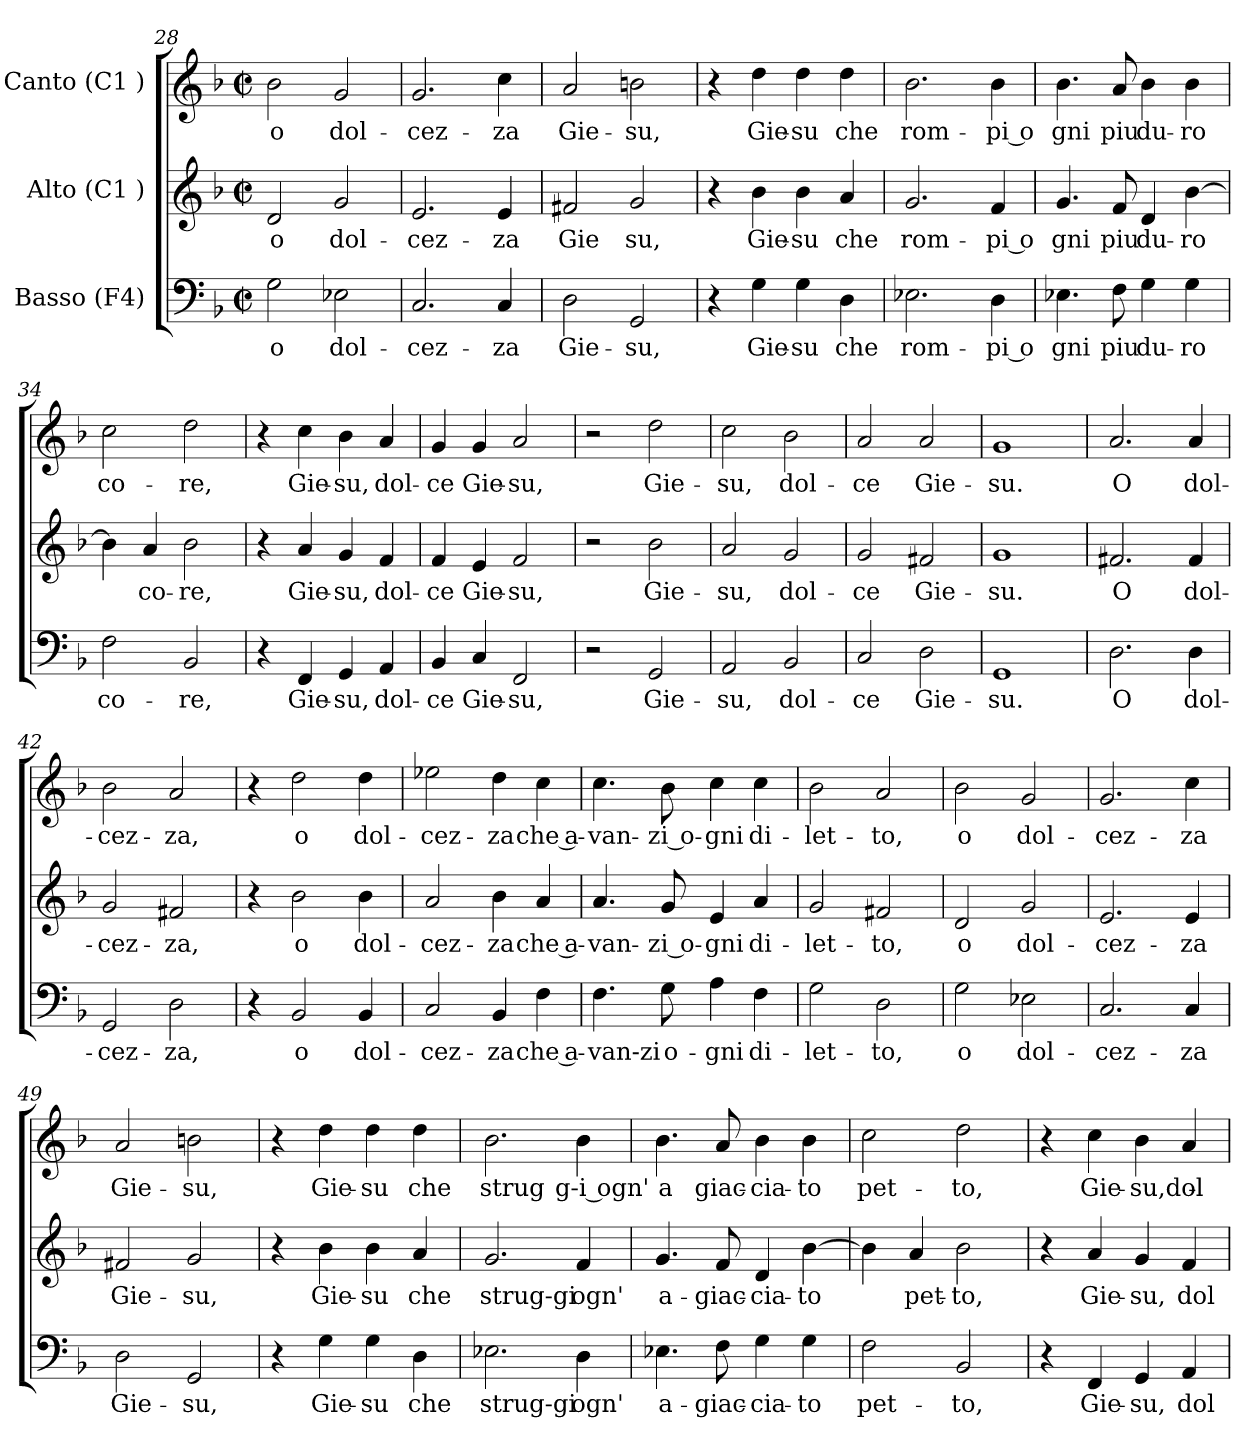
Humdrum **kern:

**kern	**text	**kern	**text	**kern	**text
*part3	*part3	*part2	*part2	*part1	*part1
*staff3	*staff3	*staff2	*staff2	*staff1	*staff1
*I"Basso (F4)	*	*I"Alto (C1 )	*	*I"Canto (C1 )	*
*clefF4	*	*clefG2	*	*clefG2	*
*k[b-]	*	*k[b-]	*	*k[b-]	*
*F:	*	*F:	*	*F:	*
*M2/2	*	*M2/2	*	*M2/2	*
*met(c|)	*	*met(c|)	*	*met(c|)	*
=28	=28	=28	=28	=28	=28
!	!LO:LY:b	!	!LO:LY:b	!	!LO:LY:b
2G\	o	2d/	o	2b-\	o
!	!LO:LY:b	!	!LO:LY:b	!	!LO:LY:b
2E-X\	dol-	2g/	dol-	2g/	dol-
=29	=29	=29	=29	=29	=29
!	!LO:LY:b	!	!LO:LY:b	!	!LO:LY:b
2.C/	-cez-	2.e/	-cez-	2.g/	-cez-
!	!LO:LY:b	!	!LO:LY:b	!	!LO:LY:b
4C/	-za	4e/	-za	4cc\	-za
=30	=30	=30	=30	=30	=30
!	!LO:LY:b	!	!LO:LY:b	!	!LO:LY:b
2D\	Gie-	2f#X/	Gie	2a/	Gie-
!	!LO:LY:b	!	!LO:LY:b	!	!LO:LY:b
2GG/	-su,	2g/	su,	2bn\	-su,
=31	=31	=31	=31	=31	=31
4r	.	4r	.	4r	.
!	!LO:LY:b	!	!LO:LY:b	!	!LO:LY:b
4G\	Gie-	4b-\	Gie-	4dd\	Gie-
!	!LO:LY:b	!	!LO:LY:b	!	!LO:LY:b
4G\	-su	4b-\	-su	4dd\	-su
!	!LO:LY:b	!	!LO:LY:b	!	!LO:LY:b
4D\	che	4a/	che	4dd\	che
=32	=32	=32	=32	=32	=32
!	!LO:LY:b	!	!LO:LY:b	!	!LO:LY:b
2.E-X\	rom-	2.g/	rom-	2.b-\	rom-
!	!LO:LY:b	!	!LO:LY:b	!	!LO:LY:b
4D\	-pi o	4f/	-pi o	4b-\	-pi o
!!LO:LB:g=z
=33	=33	=33	=33	=33	=33
!	!LO:LY:b	!	!LO:LY:b	!	!LO:LY:b
4.E-X\	gni	4.g/	gni	4.b-\	gni
!	!LO:LY:b	!	!LO:LY:b	!	!LO:LY:b
8F\	piu	8f/	piu	8a/	piu
!	!LO:LY:b	!	!LO:LY:b	!	!LO:LY:b
4G\	du-	4d/	du-	4b-\	du-
!	!LO:LY:b	!	!LO:LY:b	!	!LO:LY:b
4G\	-ro	[4b-\	-ro	4b-\	-ro
=34	=34	=34	=34	=34	=34
!	!LO:LY:b	!	!	!	!LO:LY:b
2F\	co-	4b-\]	.	2cc\	co-
!	!	!	!LO:LY:b	!	!
.	.	4a/	co-	.	.
!	!LO:LY:b	!	!LO:LY:b	!	!LO:LY:b
2BB-/	-re,	2b-\	-re,	2dd\	-re,
=35	=35	=35	=35	=35	=35
4r	.	4r	.	4r	.
!	!LO:LY:b	!	!LO:LY:b	!	!LO:LY:b
4FF/	Gie-	4a/	Gie-	4cc\	Gie-
!	!LO:LY:b	!	!LO:LY:b	!	!LO:LY:b
4GG/	-su,	4g/	-su,	4b-\	-su,
!	!LO:LY:b	!	!LO:LY:b	!	!LO:LY:b
4AA/	dol-	4f/	dol-	4a/	dol-
=36	=36	=36	=36	=36	=36
!	!LO:LY:b	!	!LO:LY:b	!	!LO:LY:b
4BB-/	-ce	4f/	-ce	4g/	-ce
!	!LO:LY:b	!	!LO:LY:b	!	!LO:LY:b
4C/	Gie-	4e/	Gie-	4g/	Gie-
!	!LO:LY:b	!	!LO:LY:b	!	!LO:LY:b
2FF/	-su,	2f/	-su,	2a/	-su,
=37	=37	=37	=37	=37	=37
2r	.	2r	.	2r	.
!	!LO:LY:b	!	!LO:LY:b	!	!LO:LY:b
2GG/	Gie-	2b-\	Gie-	2dd\	Gie-
=38	=38	=38	=38	=38	=38
!	!LO:LY:b	!	!LO:LY:b	!	!LO:LY:b
2AA/	-su,	2a/	-su,	2cc\	-su,
!	!LO:LY:b	!	!LO:LY:b	!	!LO:LY:b
2BB-/	dol-	2g/	dol-	2b-\	dol-
=39	=39	=39	=39	=39	=39
!	!LO:LY:b	!	!LO:LY:b	!	!LO:LY:b
2C/	-ce	2g/	-ce	2a/	-ce
!	!LO:LY:b	!	!LO:LY:b	!	!LO:LY:b
2D\	Gie-	2f#X/	Gie-	2a/	Gie-
=40	=40	=40	=40	=40	=40
!	!LO:LY:b	!	!LO:LY:b	!	!LO:LY:b
1GG	-su.	1g	-su.	1g	-su.
!!LO:LB:g=z
=41	=41	=41	=41	=41	=41
!	!LO:LY:b	!	!LO:LY:b	!	!LO:LY:b
2.D\	O	2.f#X/	O	2.a/	O
!	!LO:LY:b	!	!LO:LY:b	!	!LO:LY:b
4D\	dol-	4f#/	dol-	4a/	dol-
=42	=42	=42	=42	=42	=42
!	!LO:LY:b	!	!LO:LY:b	!	!LO:LY:b
2GG/	-cez-	2g/	-cez-	2b-\	-cez-
!	!LO:LY:b	!	!LO:LY:b	!	!LO:LY:b
2D\	-za,	2f#X/	-za,	2a/	-za,
=43	=43	=43	=43	=43	=43
4r	.	4r	.	4r	.
!	!LO:LY:b	!	!LO:LY:b	!	!LO:LY:b
2BB-/	o	2b-\	o	2dd\	o
!	!LO:LY:b	!	!LO:LY:b	!	!LO:LY:b
4BB-/	dol-	4b-\	dol-	4dd\	dol-
=44	=44	=44	=44	=44	=44
!	!LO:LY:b	!	!LO:LY:b	!	!LO:LY:b
2C/	-cez-	2a/	-cez-	2ee-X\	-cez-
!	!LO:LY:b	!	!LO:LY:b	!	!LO:LY:b
4BB-/	-za	4b-\	-za	4dd\	-za
!	!LO:LY:b	!	!LO:LY:b	!	!LO:LY:b
4F\	che a-	4a/	che a-	4cc\	che a-
=45	=45	=45	=45	=45	=45
!	!LO:LY:b	!	!LO:LY:b	!	!LO:LY:b
4.F\	-van-zi	4.a/	-van-	4.cc\	-van-
!	!LO:LY:b	!	!LO:LY:b	!	!LO:LY:b
8G\	o-	8g/	-zi o-	8b-\	-zi o-
!	!LO:LY:b	!	!LO:LY:b	!	!LO:LY:b
4A\	-gni	4e/	-gni	4cc\	-gni
!	!LO:LY:b	!	!LO:LY:b	!	!LO:LY:b
4F\	di-	4a/	di-	4cc\	di-
=46	=46	=46	=46	=46	=46
!	!LO:LY:b	!	!LO:LY:b	!	!LO:LY:b
2G\	-let-	2g/	-let-	2b-\	-let-
!	!LO:LY:b	!	!LO:LY:b	!	!LO:LY:b
2D\	-to,	2f#X/	-to,	2a/	-to,
=47	=47	=47	=47	=47	=47
!	!LO:LY:b	!	!LO:LY:b	!	!LO:LY:b
2G\	o	2d/	o	2b-\	o
!	!LO:LY:b	!	!LO:LY:b	!	!LO:LY:b
2E-X\	dol-	2g/	dol-	2g/	dol-
=48	=48	=48	=48	=48	=48
!	!LO:LY:b	!	!LO:LY:b	!	!LO:LY:b
2.C/	-cez-	2.e/	-cez-	2.g/	-cez-
!	!LO:LY:b	!	!LO:LY:b	!	!LO:LY:b
4C/	-za	4e/	-za	4cc\	-za
!!LO:LB:g=z
=49	=49	=49	=49	=49	=49
!	!LO:LY:b	!	!LO:LY:b	!	!LO:LY:b
2D\	Gie-	2f#X/	Gie-	2a/	Gie-
!	!LO:LY:b	!	!LO:LY:b	!	!LO:LY:b
2GG/	-su,	2g/	-su,	2bn\	-su,
=50	=50	=50	=50	=50	=50
4r	.	4r	.	4r	.
!	!LO:LY:b	!	!LO:LY:b	!	!LO:LY:b
4G\	Gie-	4b-\	Gie-	4dd\	Gie-
!	!LO:LY:b	!	!LO:LY:b	!	!LO:LY:b
4G\	-su	4b-\	-su	4dd\	-su
!	!LO:LY:b	!	!LO:LY:b	!	!LO:LY:b
4D\	che	4a/	che	4dd\	che
=51	=51	=51	=51	=51	=51
!	!LO:LY:b	!	!LO:LY:b	!	!LO:LY:b
2.E-X\	strug-gi	2.g/	strug-gi	2.b-\	strug
!	!LO:LY:b	!	!LO:LY:b	!	!LO:LY:b
4D\	ogn'	4f/	ogn'	4b-\	g-i ogn'
=52	=52	=52	=52	=52	=52
!	!LO:LY:b	!	!LO:LY:b	!	!LO:LY:b
4.E-X\	a-	4.g/	a-	4.b-\	a
!	!LO:LY:b	!	!LO:LY:b	!	!LO:LY:b
8F\	-giac-	8f/	-giac-	8a/	giac-
!	!LO:LY:b	!	!LO:LY:b	!	!LO:LY:b
4G\	-cia-	4d/	-cia-	4b-\	-cia-
!	!LO:LY:b	!	!LO:LY:b	!	!LO:LY:b
4G\	-to	[4b-\	-to	4b-\	-to
=53	=53	=53	=53	=53	=53
!	!LO:LY:b	!	!	!	!LO:LY:b
2F\	pet-	4b-\]	.	2cc\	pet-
!	!	!	!LO:LY:b	!	!
.	.	4a/	pet-	.	.
!	!LO:LY:b	!	!LO:LY:b	!	!LO:LY:b
2BB-/	-to,	2b-\	-to,	2dd\	-to,
=54	=54	=54	=54	=54	=54
4r	.	4r	.	4r	.
!	!LO:LY:b	!	!LO:LY:b	!	!LO:LY:b
4FF/	Gie-	4a/	Gie-	4cc\	Gie-
!	!LO:LY:b	!	!LO:LY:b	!	!LO:LY:b
4GG/	-su,	4g/	-su,	4b-\	-su,dol-
!	!LO:LY:b	!	!LO:LY:b	!	!
4AA/	dol-	4f/	dol-	4a/	.
=	=	=	=	=	=
*-	*-	*-	*-	*-	*-
